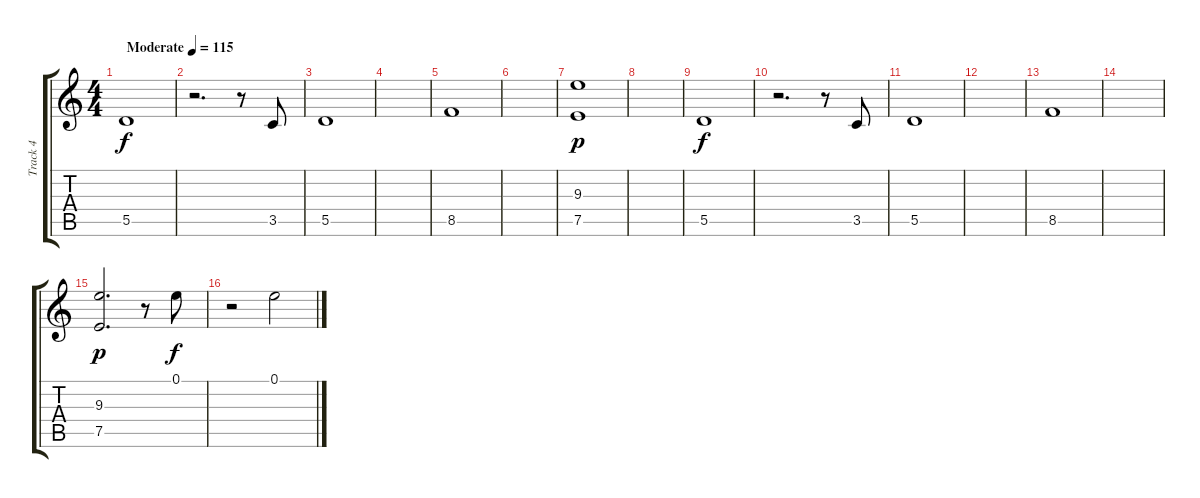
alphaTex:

\track ("Track 4" "Track 4") {instrument distortionguitar}
\staff {score tabs}
\tuning (E4 B3 G3 D3 A2 D2) {hide}
\ts (4 4)
\tempo (115 "Moderate")
\clef g2
\ks c
5.5.1{dy f instrument kalimba} |
r.2{d} r.8 3.5.8 |
5.5.1 |
|
8.5.1 |
|
(9.3 7.5).1{dy p} |
|
5.5.1{dy f} |
r.2{d} r.8 3.5.8 |
5.5.1 |
|
8.5.1 |
|
(9.3 7.5).2{d dy p} r.8 0.1.8{dy f volume 0 instrument reversecymbal} |
r.2 0.1.2{volume 5}
